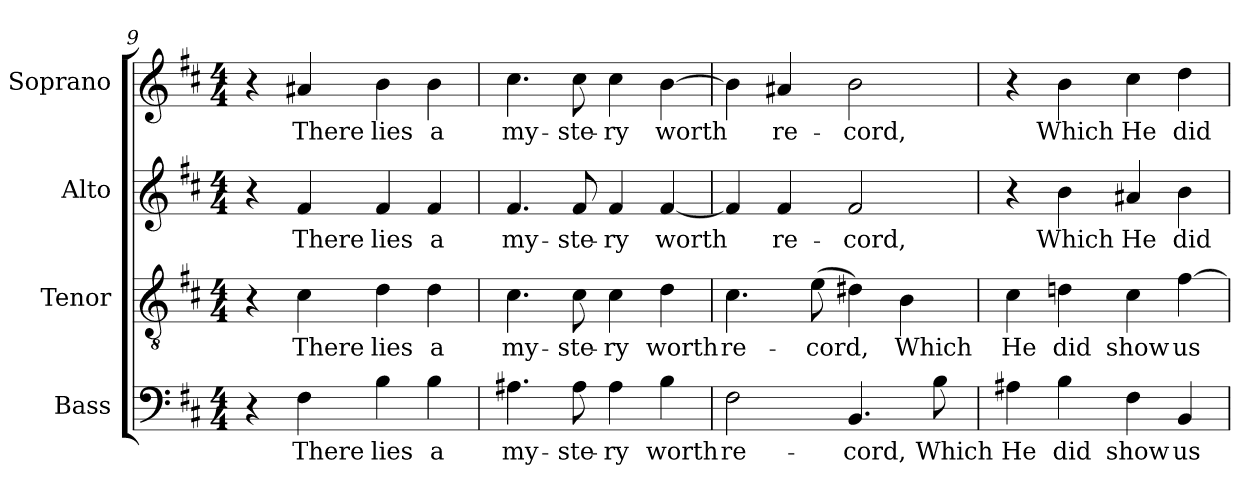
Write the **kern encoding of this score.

**kern	**text	**kern	**text	**kern	**text	**kern	**text
*part4	*part4	*part3	*part3	*part2	*part2	*part1	*part1
*staff4	*staff4	*staff3	*staff3	*staff2	*staff2	*staff1	*staff1
*I"Bass	*	*I"Tenor	*	*I"Alto	*	*I"Soprano	*
*I'B.	*	*I'T.	*	*I'A.	*	*I'S.	*
*clefF4	*	*clefGv2	*	*clefG2	*	*clefG2	*
*	*	*ITrd7c12	*	*	*	*	*
*k[f#c#]	*	*k[f#c#]	*	*k[f#c#]	*	*k[f#c#]	*
*D:	*	*D:	*	*D:	*	*D:	*
*M4/4	*	*M4/4	*	*M4/4	*	*M4/4	*
=9	=9	=9	=9	=9	=9	=9	=9
4r	.	4r	.	4r	.	4r	.
!	!LO:LY:b:color=#000000	!	!	!	!	!	!
!	!	!	!LO:LY:b:color=#000000	!	!	!	!
!	!	!	!	!	!LO:LY:b:color=#000000	!	!
!	!	!	!	!	!	!	!LO:LY:b:color=#000000
4F#i\	There	4C#i\	There	4f#i/	There	4a#Xi/	There
!	!LO:LY:b:color=#000000	!	!	!	!	!	!
!	!	!	!LO:LY:b:color=#000000	!	!	!	!
!	!	!	!	!	!LO:LY:b:color=#000000	!	!
!	!	!	!	!	!	!	!LO:LY:b:color=#000000
4Bi\	lies	4Di\	lies	4f#i/	lies	4bi\	lies
!	!LO:LY:b:color=#000000	!	!	!	!	!	!
!	!	!	!LO:LY:b:color=#000000	!	!	!	!
!	!	!	!	!	!LO:LY:b:color=#000000	!	!
!	!	!	!	!	!	!	!LO:LY:b:color=#000000
4Bi\	a	4Di\	a	4f#i/	a	4bi\	a
=10	=10	=10	=10	=10	=10	=10	=10
!	!LO:LY:b:color=#000000	!	!	!	!	!	!
!	!	!	!LO:LY:b:color=#000000	!	!	!	!
!	!	!	!	!	!LO:LY:b:color=#000000	!	!
!	!	!	!	!	!	!	!LO:LY:b:color=#000000
4.A#Xi\	my-	4.C#i\	my-	4.f#i/	my-	4.cc#i\	my-
!	!LO:LY:b:color=#000000	!	!	!	!	!	!
!	!	!	!LO:LY:b:color=#000000	!	!	!	!
!	!	!	!	!	!LO:LY:b:color=#000000	!	!
!	!	!	!	!	!	!	!LO:LY:b:color=#000000
8A#i\	-ste-	8C#i\	-ste-	8f#i/	-ste-	8cc#i\	-ste-
!	!LO:LY:b:color=#000000	!	!	!	!	!	!
!	!	!	!LO:LY:b:color=#000000	!	!	!	!
!	!	!	!	!	!LO:LY:b:color=#000000	!	!
!	!	!	!	!	!	!	!LO:LY:b:color=#000000
4A#i\	-ry	4C#i\	-ry	4f#i/	-ry	4cc#i\	-ry
!	!LO:LY:b:color=#000000	!	!	!	!	!	!
!	!	!	!LO:LY:b:color=#000000	!	!	!	!
!	!	!	!	!	!LO:LY:b:color=#000000	!	!
!	!	!	!	!	!	!	!LO:LY:b:color=#000000
4Bi\	worth	4Di\	worth	[4f#i/	worth	[4bi\	worth
=11	=11	=11	=11	=11	=11	=11	=11
!	!LO:LY:b:color=#000000	!	!	!	!	!	!
!	!	!	!LO:LY:b:color=#000000	!	!	!	!
2F#i\	re-	4.C#i\	re-	4f#i/]	.	4bi\]	.
!	!	!	!	!	!LO:LY:b:color=#000000	!	!
!	!	!	!	!	!	!	!LO:LY:b:color=#000000
.	.	.	.	4f#i/	re-	4a#Xi/	re-
!	!	!	!LO:LY:b:color=#000000	!	!	!	!
.	.	(8Ei\	-cord,	.	.	.	.
!	!LO:LY:b:color=#000000	!	!	!	!	!	!
!	!	!	!	!	!LO:LY:b:color=#000000	!	!
!	!	!	!	!	!	!	!LO:LY:b:color=#000000
4.BBi/	-cord,	4D#Xi\)	.	2f#i/	-cord,	2bi\	-cord,
!	!	!	!LO:LY:b:color=#000000	!	!	!	!
.	.	4BBi\	Which	.	.	.	.
!	!LO:LY:b:color=#000000	!	!	!	!	!	!
8Bi\	Which	.	.	.	.	.	.
!!LO:LB:g=z
=12	=12	=12	=12	=12	=12	=12	=12
!	!LO:LY:b:color=#000000	!	!	!	!	!	!
!	!	!	!LO:LY:b:color=#000000	!	!	!	!
4A#Xi\	He	4C#i\	He	4r	.	4r	.
!	!LO:LY:b:color=#000000	!	!	!	!	!	!
!	!	!	!LO:LY:b:color=#000000	!	!	!	!
!	!	!	!	!	!LO:LY:b:color=#000000	!	!
!	!	!	!	!	!	!	!LO:LY:b:color=#000000
4Bi\	did	4Dni\	did	4bi\	Which	4bi\	Which
!	!LO:LY:b:color=#000000	!	!	!	!	!	!
!	!	!	!LO:LY:b:color=#000000	!	!	!	!
!	!	!	!	!	!LO:LY:b:color=#000000	!	!
!	!	!	!	!	!	!	!LO:LY:b:color=#000000
4F#i\	show	4C#i\	show	4a#Xi/	He	4cc#i\	He
!	!LO:LY:b:color=#000000	!	!	!	!	!	!
!	!	!	!LO:LY:b:color=#000000	!	!	!	!
!	!	!	!	!	!LO:LY:b:color=#000000	!	!
!	!	!	!	!	!	!	!LO:LY:b:color=#000000
4BBi/	us	[4F#i\	us	4bi\	did	4ddi\	did
=	=	=	=	=	=	=	=
*-	*-	*-	*-	*-	*-	*-	*-
